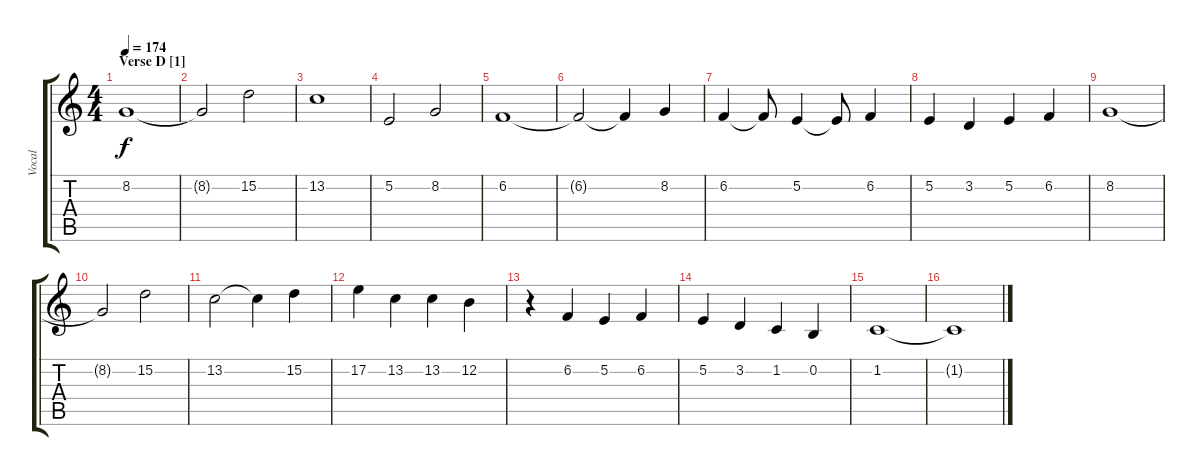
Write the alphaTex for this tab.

\track ("Vocal" "Vocal") {instrument trumpet}
\staff {score tabs}
\tuning (E4 B3 G3 D3 A2 E2) {hide}
\ts (4 4)
\section ("" "Verse D [1]")
\tempo 174
\clef g2
\ks c
8.2.1{dy f} |
8.2{t}.2 15.2.2 |
13.2.1 |
5.2.2 8.2.2 |
6.2.1 |
6.2{t}.2 6.2{t}.4 8.2.4 |
6.2.4 6.2{t}.8 5.2.4 5.2{t}.8 6.2.4 |
5.2.4 3.2.4 5.2.4 6.2.4 |
8.2.1 |
8.2{t}.2 15.2.2 |
13.2.2 13.2{t}.4 15.2.4 |
17.2.4 13.2.4 13.2.4 12.2.4 |
r.4 6.2.4 5.2.4 6.2.4 |
5.2.4 3.2.4 1.2.4 0.2.4 |
1.2.1 |
1.2{t}.1
